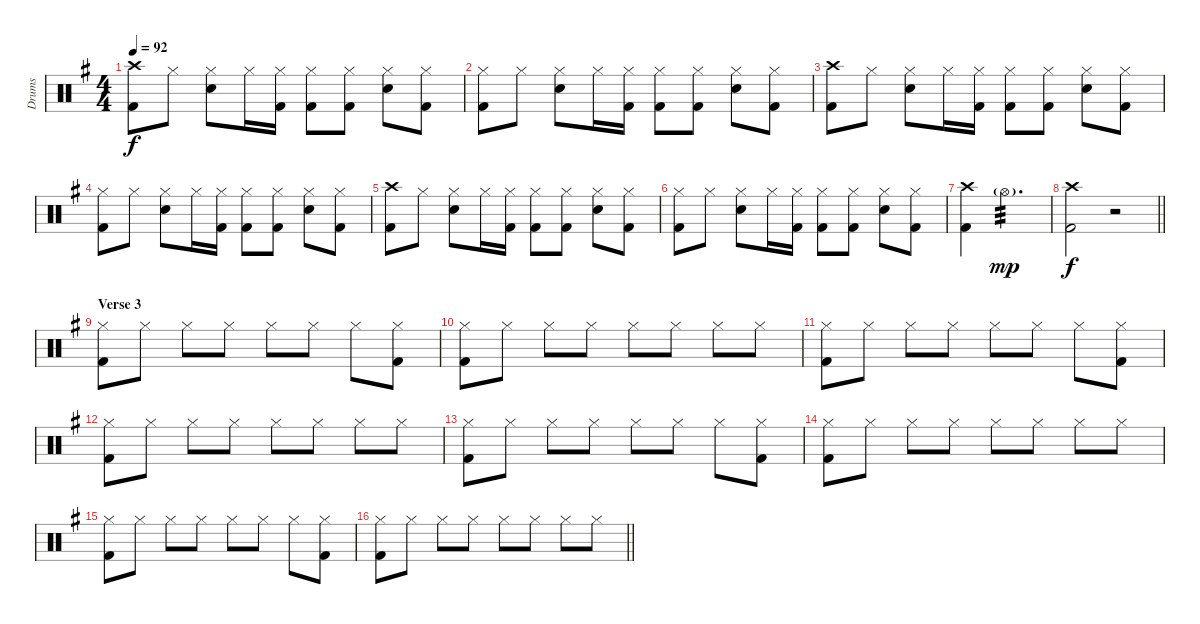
\track ("Drums" "Drums") {instrument percussion}
\staff {score}
\articulation defaults
\ts (4 4)
\tempo 92
\clef neutral
\ks g
("Crash high (hit)" "Kick (hit) 2").8{dy f} "Hi-Hat (closed)".8 ("Hi-Hat (closed)" "Electric Snare (hit)").8 "Hi-Hat (closed)".16 ("Hi-Hat (closed)" "Kick (hit) 2").16 ("Hi-Hat (closed)" "Kick (hit) 2").8 ("Hi-Hat (closed)" "Kick (hit) 2").8 ("Hi-Hat (closed)" "Electric Snare (hit)").8 ("Hi-Hat (closed)" "Kick (hit) 2").8 |
("Hi-Hat (closed)" "Kick (hit) 2").8 "Hi-Hat (closed)".8 ("Hi-Hat (closed)" "Electric Snare (hit)").8 "Hi-Hat (closed)".16 ("Hi-Hat (closed)" "Kick (hit) 2").16 ("Hi-Hat (closed)" "Kick (hit) 2").8 ("Hi-Hat (closed)" "Kick (hit) 2").8 ("Hi-Hat (closed)" "Electric Snare (hit)").8 ("Hi-Hat (closed)" "Kick (hit) 2").8 |
("Crash high (hit)" "Kick (hit) 2").8 "Hi-Hat (closed)".8 ("Hi-Hat (closed)" "Electric Snare (hit)").8 "Hi-Hat (closed)".16 ("Hi-Hat (closed)" "Kick (hit) 2").16 ("Hi-Hat (closed)" "Kick (hit) 2").8 ("Hi-Hat (closed)" "Kick (hit) 2").8 ("Hi-Hat (closed)" "Electric Snare (hit)").8 ("Hi-Hat (closed)" "Kick (hit) 2").8 |
("Hi-Hat (closed)" "Kick (hit) 2").8 "Hi-Hat (closed)".8 ("Hi-Hat (closed)" "Electric Snare (hit)").8 "Hi-Hat (closed)".16 ("Hi-Hat (closed)" "Kick (hit) 2").16 ("Hi-Hat (closed)" "Kick (hit) 2").8 ("Hi-Hat (closed)" "Kick (hit) 2").8 ("Hi-Hat (closed)" "Electric Snare (hit)").8 ("Hi-Hat (closed)" "Kick (hit) 2").8 |
("Crash high (hit)" "Kick (hit) 2").8 "Hi-Hat (closed)".8 ("Hi-Hat (closed)" "Electric Snare (hit)").8 "Hi-Hat (closed)".16 ("Hi-Hat (closed)" "Kick (hit) 2").16 ("Hi-Hat (closed)" "Kick (hit) 2").8 ("Hi-Hat (closed)" "Kick (hit) 2").8 ("Hi-Hat (closed)" "Electric Snare (hit)").8 ("Hi-Hat (closed)" "Kick (hit) 2").8 |
("Hi-Hat (closed)" "Kick (hit) 2").8 "Hi-Hat (closed)".8 ("Hi-Hat (closed)" "Electric Snare (hit)").8 "Hi-Hat (closed)".16 ("Hi-Hat (closed)" "Kick (hit) 2").16 ("Hi-Hat (closed)" "Kick (hit) 2").8 ("Hi-Hat (closed)" "Kick (hit) 2").8 ("Hi-Hat (closed)" "Electric Snare (hit)").8 ("Hi-Hat (closed)" "Kick (hit) 2").8 |
("Crash high (hit)" "Kick (hit) 2").4 "Hi-Hat (open)"{g}.2{d tp 3 dy mp} |
\barLineRight lightlight
("Crash high (hit)" "Kick (hit) 2").2{dy f} r.2 |
\section ("" "Verse 3")
("Hi-Hat (closed)" "Kick (hit) 2").8 "Hi-Hat (closed)".8 "Hi-Hat (closed)".8 "Hi-Hat (closed)".8 "Hi-Hat (closed)".8 "Hi-Hat (closed)".8 "Hi-Hat (closed)".8 ("Hi-Hat (closed)" "Kick (hit) 2").8 |
("Hi-Hat (closed)" "Kick (hit) 2").8 "Hi-Hat (closed)".8 "Hi-Hat (closed)".8 "Hi-Hat (closed)".8 "Hi-Hat (closed)".8 "Hi-Hat (closed)".8 "Hi-Hat (closed)".8 "Hi-Hat (closed)".8 |
("Hi-Hat (closed)" "Kick (hit) 2").8 "Hi-Hat (closed)".8 "Hi-Hat (closed)".8 "Hi-Hat (closed)".8 "Hi-Hat (closed)".8 "Hi-Hat (closed)".8 "Hi-Hat (closed)".8 ("Hi-Hat (closed)" "Kick (hit) 2").8 |
("Hi-Hat (closed)" "Kick (hit) 2").8 "Hi-Hat (closed)".8 "Hi-Hat (closed)".8 "Hi-Hat (closed)".8 "Hi-Hat (closed)".8 "Hi-Hat (closed)".8 "Hi-Hat (closed)".8 "Hi-Hat (closed)".8 |
("Hi-Hat (closed)" "Kick (hit) 2").8 "Hi-Hat (closed)".8 "Hi-Hat (closed)".8 "Hi-Hat (closed)".8 "Hi-Hat (closed)".8 "Hi-Hat (closed)".8 "Hi-Hat (closed)".8 ("Hi-Hat (closed)" "Kick (hit) 2").8 |
("Hi-Hat (closed)" "Kick (hit) 2").8 "Hi-Hat (closed)".8 "Hi-Hat (closed)".8 "Hi-Hat (closed)".8 "Hi-Hat (closed)".8 "Hi-Hat (closed)".8 "Hi-Hat (closed)".8 "Hi-Hat (closed)".8 |
("Hi-Hat (closed)" "Kick (hit) 2").8 "Hi-Hat (closed)".8 "Hi-Hat (closed)".8 "Hi-Hat (closed)".8 "Hi-Hat (closed)".8 "Hi-Hat (closed)".8 "Hi-Hat (closed)".8 ("Hi-Hat (closed)" "Kick (hit) 2").8 |
\barLineRight lightlight
("Hi-Hat (closed)" "Kick (hit) 2").8 "Hi-Hat (closed)".8 "Hi-Hat (closed)".8 "Hi-Hat (closed)".8 "Hi-Hat (closed)".8 "Hi-Hat (closed)".8 "Hi-Hat (closed)".8 "Hi-Hat (closed)".8
